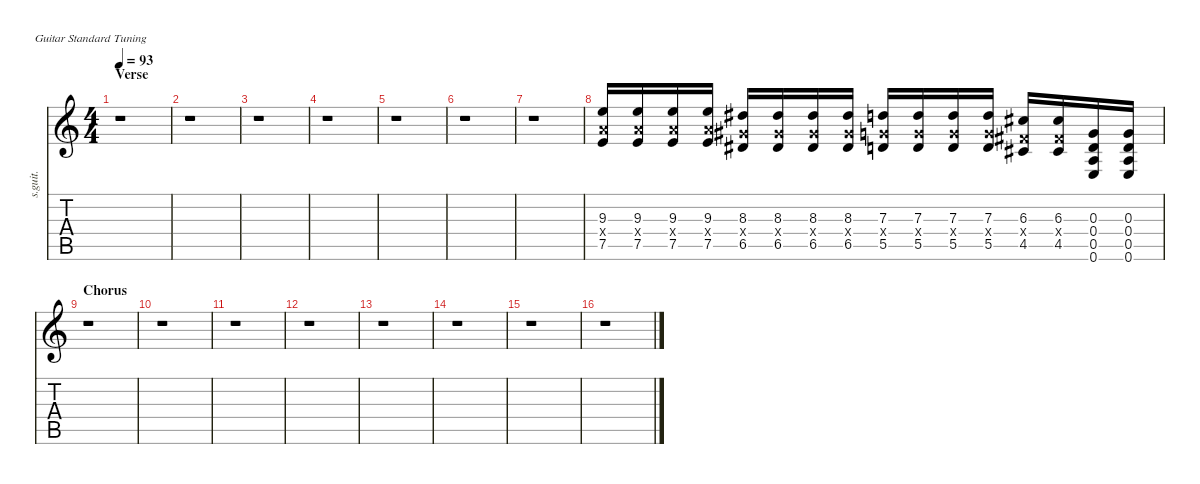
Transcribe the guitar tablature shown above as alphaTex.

\defaultSystemsLayout 4
\hideDynamics
\bracketExtendMode nobrackets
\track ("Matt Bellamy - Guitar Overdubs" "s.guit.") {instrument overdrivenguitar}
\staff {score tabs}
\tuning (E4 B3 G3 D3 A2 E2)
\ts (4 4)
\section ("" "Verse")
\tempo 93
\clef g2
\ks c
r.1{dy f} |
r.1 |
r.1 |
r.1 |
r.1 |
r.1 |
r.1 |
(9.3 7.4{x} 7.5).16 (9.3 7.4{x} 7.5).16 (9.3 7.4{x} 7.5).16 (9.3 7.4{x} 7.5).16 (8.3{acc #} 6.4{x acc #} 6.5{acc #}).16 (8.3{acc #} 6.4{x acc #} 6.5{acc #}).16 (8.3{acc #} 6.4{x acc #} 6.5{acc #}).16 (8.3{acc #} 6.4{x acc #} 6.5{acc #}).16 (7.3 5.4{x} 5.5).16 (7.3 5.4{x} 5.5).16 (7.3 5.4{x} 5.5).16 (7.3 5.4{x} 5.5).16 (6.3{acc #} 4.4{x acc #} 4.5{acc #}).16 (6.3{acc #} 4.4{x acc #} 4.5{acc #}).16 (0.3 0.4 0.5 0.6).16 (0.3 0.4 0.5 0.6).16 |
\section ("" "Chorus")
r.1 |
r.1 |
r.1 |
r.1 |
r.1 |
r.1 |
r.1 |
r.1
